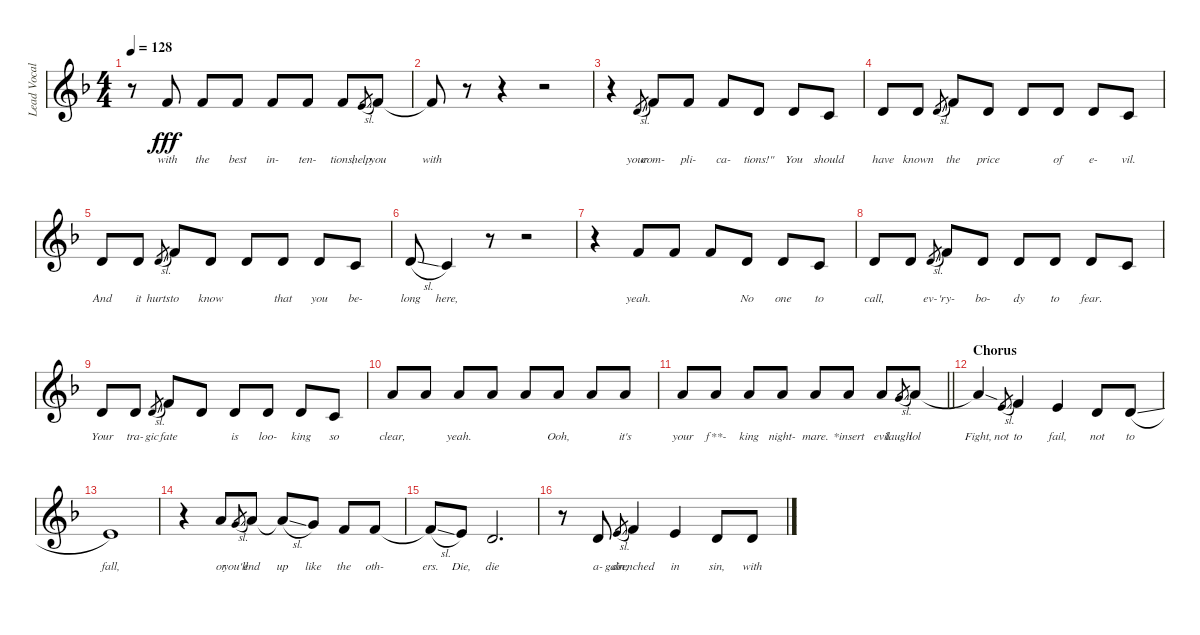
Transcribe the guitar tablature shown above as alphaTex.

\track ("Lead Vocals" "Lead Vocal") {instrument lead6voice}
\staff {score}
\tuning (E4 B3 G3 D3 A2 D2) {hide}
\ts (4 4)
\tempo 128
\clef g2
\ks dminor
r.8{dy fff} 6.2.8{lyrics (0 "with") lyrics (1 "") lyrics (2 "") lyrics (3 "") lyrics (4 "")} 6.2.8{lyrics (0 "the") lyrics (1 "") lyrics (2 "") lyrics (3 "") lyrics (4 "")} 6.2.8{lyrics (0 "best") lyrics (1 "") lyrics (2 "") lyrics (3 "") lyrics (4 "")} 6.2.8{lyrics (0 "in-") lyrics (1 "") lyrics (2 "") lyrics (3 "") lyrics (4 "")} 6.2.8{lyrics (0 "ten-") lyrics (1 "") lyrics (2 "") lyrics (3 "") lyrics (4 "")} 6.2.8{lyrics (0 "tions,") lyrics (1 "") lyrics (2 "") lyrics (3 "") lyrics (4 "")} 5.2{sl}.8{lyrics (0 "help") lyrics (1 "") lyrics (2 "") lyrics (3 "") lyrics (4 "") gr} 6.2.8{lyrics (0 "you") lyrics (1 "") lyrics (2 "") lyrics (3 "") lyrics (4 "")} |
6.2{t}.8{lyrics (0 "with") lyrics (1 "") lyrics (2 "") lyrics (3 "") lyrics (4 "")} r.8 r.4 r.2 |
r.4 3.2{sl}.8{lyrics (0 "your") lyrics (1 "") lyrics (2 "") lyrics (3 "") lyrics (4 "") gr} 6.2.8{lyrics (0 "com-") lyrics (1 "") lyrics (2 "") lyrics (3 "") lyrics (4 "")} 6.2.8{lyrics (0 "pli-") lyrics (1 "") lyrics (2 "") lyrics (3 "") lyrics (4 "")} 6.2.8{lyrics (0 "ca-") lyrics (1 "") lyrics (2 "") lyrics (3 "") lyrics (4 "")} 3.2.8{lyrics (0 "tions!\"") lyrics (1 "") lyrics (2 "") lyrics (3 "") lyrics (4 "")} 3.2.8{lyrics (0 "You") lyrics (1 "") lyrics (2 "") lyrics (3 "") lyrics (4 "")} 5.3.8{lyrics (0 "should") lyrics (1 "") lyrics (2 "") lyrics (3 "") lyrics (4 "")} |
3.2.8{lyrics (0 "have") lyrics (1 "") lyrics (2 "") lyrics (3 "") lyrics (4 "")} 3.2.8{lyrics (0 "known") lyrics (1 "") lyrics (2 "") lyrics (3 "") lyrics (4 "")} 3.2{sl}.8{lyrics (0 "") lyrics (1 "") lyrics (2 "") lyrics (3 "") lyrics (4 "") gr} 6.2.8{lyrics (0 "the") lyrics (1 "") lyrics (2 "") lyrics (3 "") lyrics (4 "")} 3.2.8{lyrics (0 "price") lyrics (1 "") lyrics (2 "") lyrics (3 "") lyrics (4 "")} 3.2.8{lyrics (0 "") lyrics (1 "") lyrics (2 "") lyrics (3 "") lyrics (4 "")} 3.2.8{lyrics (0 "of") lyrics (1 "") lyrics (2 "") lyrics (3 "") lyrics (4 "")} 3.2.8{lyrics (0 "e-") lyrics (1 "") lyrics (2 "") lyrics (3 "") lyrics (4 "")} 5.3.8{lyrics (0 "vil.") lyrics (1 "") lyrics (2 "") lyrics (3 "") lyrics (4 "")} |
3.2.8{lyrics (0 "And") lyrics (1 "") lyrics (2 "") lyrics (3 "") lyrics (4 "")} 3.2.8{lyrics (0 "it") lyrics (1 "") lyrics (2 "") lyrics (3 "") lyrics (4 "")} 3.2{sl}.8{lyrics (0 "hurts") lyrics (1 "") lyrics (2 "") lyrics (3 "") lyrics (4 "") gr} 6.2.8{lyrics (0 "to") lyrics (1 "") lyrics (2 "") lyrics (3 "") lyrics (4 "")} 3.2.8{lyrics (0 "know") lyrics (1 "") lyrics (2 "") lyrics (3 "") lyrics (4 "")} 3.2.8{lyrics (0 "") lyrics (1 "") lyrics (2 "") lyrics (3 "") lyrics (4 "")} 3.2.8{lyrics (0 "that") lyrics (1 "") lyrics (2 "") lyrics (3 "") lyrics (4 "")} 3.2.8{lyrics (0 "you") lyrics (1 "") lyrics (2 "") lyrics (3 "") lyrics (4 "")} 5.3.8{lyrics (0 "be-") lyrics (1 "") lyrics (2 "") lyrics (3 "") lyrics (4 "")} |
7.3{sl}.8{lyrics (0 "long") lyrics (1 "") lyrics (2 "") lyrics (3 "") lyrics (4 "")} 5.3.4{lyrics (0 "here,") lyrics (1 "") lyrics (2 "") lyrics (3 "") lyrics (4 "")} r.8 r.2 |
r.4 6.2.8{lyrics (0 "yeah.") lyrics (1 "") lyrics (2 "") lyrics (3 "") lyrics (4 "")} 6.2.8{lyrics (0 "") lyrics (1 "") lyrics (2 "") lyrics (3 "") lyrics (4 "")} 6.2.8{lyrics (0 "") lyrics (1 "") lyrics (2 "") lyrics (3 "") lyrics (4 "")} 3.2.8{lyrics (0 "No") lyrics (1 "") lyrics (2 "") lyrics (3 "") lyrics (4 "")} 3.2.8{lyrics (0 "one") lyrics (1 "") lyrics (2 "") lyrics (3 "") lyrics (4 "")} 5.3.8{lyrics (0 "to") lyrics (1 "") lyrics (2 "") lyrics (3 "") lyrics (4 "")} |
3.2.8{lyrics (0 "call,") lyrics (1 "") lyrics (2 "") lyrics (3 "") lyrics (4 "")} 3.2.8{lyrics (0 "") lyrics (1 "") lyrics (2 "") lyrics (3 "") lyrics (4 "")} 3.2{sl}.8{lyrics (0 "ev-") lyrics (1 "") lyrics (2 "") lyrics (3 "") lyrics (4 "") gr} 6.2.8{lyrics (0 "'ry-") lyrics (1 "") lyrics (2 "") lyrics (3 "") lyrics (4 "")} 3.2.8{lyrics (0 "bo-") lyrics (1 "") lyrics (2 "") lyrics (3 "") lyrics (4 "")} 3.2.8{lyrics (0 "dy") lyrics (1 "") lyrics (2 "") lyrics (3 "") lyrics (4 "")} 3.2.8{lyrics (0 "to") lyrics (1 "") lyrics (2 "") lyrics (3 "") lyrics (4 "")} 3.2.8{lyrics (0 "fear.") lyrics (1 "") lyrics (2 "") lyrics (3 "") lyrics (4 "")} 5.3.8{lyrics (0 "") lyrics (1 "") lyrics (2 "") lyrics (3 "") lyrics (4 "")} |
3.2.8{lyrics (0 "Your") lyrics (1 "") lyrics (2 "") lyrics (3 "") lyrics (4 "")} 3.2.8{lyrics (0 "tra-") lyrics (1 "") lyrics (2 "") lyrics (3 "") lyrics (4 "")} 3.2{sl}.8{lyrics (0 "gic") lyrics (1 "") lyrics (2 "") lyrics (3 "") lyrics (4 "") gr} 6.2.8{lyrics (0 "fate") lyrics (1 "") lyrics (2 "") lyrics (3 "") lyrics (4 "")} 3.2.8{lyrics (0 "") lyrics (1 "") lyrics (2 "") lyrics (3 "") lyrics (4 "")} 3.2.8{lyrics (0 "is") lyrics (1 "") lyrics (2 "") lyrics (3 "") lyrics (4 "")} 3.2.8{lyrics (0 "loo-") lyrics (1 "") lyrics (2 "") lyrics (3 "") lyrics (4 "")} 3.2.8{lyrics (0 "king") lyrics (1 "") lyrics (2 "") lyrics (3 "") lyrics (4 "")} 5.3.8{lyrics (0 "so") lyrics (1 "") lyrics (2 "") lyrics (3 "") lyrics (4 "")} |
5.1.8{lyrics (0 "clear,") lyrics (1 "") lyrics (2 "") lyrics (3 "") lyrics (4 "")} 5.1.8{lyrics (0 "") lyrics (1 "") lyrics (2 "") lyrics (3 "") lyrics (4 "")} 5.1.8{lyrics (0 "yeah.") lyrics (1 "") lyrics (2 "") lyrics (3 "") lyrics (4 "")} 5.1.8{lyrics (0 "") lyrics (1 "") lyrics (2 "") lyrics (3 "") lyrics (4 "")} 5.1.8{lyrics (0 "") lyrics (1 "") lyrics (2 "") lyrics (3 "") lyrics (4 "")} 5.1.8{lyrics (0 "Ooh,") lyrics (1 "") lyrics (2 "") lyrics (3 "") lyrics (4 "")} 5.1.8{lyrics (0 "") lyrics (1 "") lyrics (2 "") lyrics (3 "") lyrics (4 "")} 5.1.8{lyrics (0 "it's") lyrics (1 "") lyrics (2 "") lyrics (3 "") lyrics (4 "")} |
\barLineRight lightlight
5.1.8{lyrics (0 "your") lyrics (1 "") lyrics (2 "") lyrics (3 "") lyrics (4 "")} 5.1.8{lyrics (0 "f**-") lyrics (1 "") lyrics (2 "") lyrics (3 "") lyrics (4 "")} 5.1.8{lyrics (0 "king") lyrics (1 "") lyrics (2 "") lyrics (3 "") lyrics (4 "")} 5.1.8{lyrics (0 "night-") lyrics (1 "") lyrics (2 "") lyrics (3 "") lyrics (4 "")} 5.1.8{lyrics (0 "mare.") lyrics (1 "") lyrics (2 "") lyrics (3 "") lyrics (4 "")} 5.1.8{lyrics (0 "*insert") lyrics (1 "") lyrics (2 "") lyrics (3 "") lyrics (4 "")} 5.1.8{lyrics (0 "evil") lyrics (1 "") lyrics (2 "") lyrics (3 "") lyrics (4 "")} 3.1{sl}.8{lyrics (0 "laugh") lyrics (1 "") lyrics (2 "") lyrics (3 "") lyrics (4 "") gr} 5.1.8{lyrics (0 "lol") lyrics (1 "") lyrics (2 "") lyrics (3 "") lyrics (4 "")} |
\section ("" "Chorus")
5.1{sod t}.4{lyrics (0 "Fight,") lyrics (1 "") lyrics (2 "") lyrics (3 "") lyrics (4 "")} 5.2{sl}.8{lyrics (0 "not") lyrics (1 "") lyrics (2 "") lyrics (3 "") lyrics (4 "") gr} 6.2.4{lyrics (0 "to") lyrics (1 "") lyrics (2 "") lyrics (3 "") lyrics (4 "")} 5.2.4{lyrics (0 "fail,") lyrics (1 "") lyrics (2 "") lyrics (3 "") lyrics (4 "")} 3.2.8{lyrics (0 "not") lyrics (1 "") lyrics (2 "") lyrics (3 "") lyrics (4 "")} 3.2{sl}.8{lyrics (0 "to") lyrics (1 "") lyrics (2 "") lyrics (3 "") lyrics (4 "")} |
5.2.1{lyrics (0 "fall,") lyrics (1 "") lyrics (2 "") lyrics (3 "") lyrics (4 "")} |
r.4 5.1.8{lyrics (0 "or") lyrics (1 "") lyrics (2 "") lyrics (3 "") lyrics (4 "")} 3.1{sl}.8{lyrics (0 "you'll") lyrics (1 "") lyrics (2 "") lyrics (3 "") lyrics (4 "") gr} 5.1.8{lyrics (0 "end") lyrics (1 "") lyrics (2 "") lyrics (3 "") lyrics (4 "")} 5.1{sl t}.8{lyrics (0 "up") lyrics (1 "") lyrics (2 "") lyrics (3 "") lyrics (4 "")} 3.1.8{lyrics (0 "like") lyrics (1 "") lyrics (2 "") lyrics (3 "") lyrics (4 "")} 6.2.8{lyrics (0 "the") lyrics (1 "") lyrics (2 "") lyrics (3 "") lyrics (4 "")} 6.2.8{lyrics (0 "oth-") lyrics (1 "") lyrics (2 "") lyrics (3 "") lyrics (4 "")} |
6.2{sl t}.8{lyrics (0 "ers.") lyrics (1 "") lyrics (2 "") lyrics (3 "") lyrics (4 "")} 5.2.8{lyrics (0 "Die,") lyrics (1 "") lyrics (2 "") lyrics (3 "") lyrics (4 "")} 3.2.2{d lyrics (0 "die") lyrics (1 "") lyrics (2 "") lyrics (3 "") lyrics (4 "")} |
r.8 3.2.8{lyrics (0 "a-") lyrics (1 "") lyrics (2 "") lyrics (3 "") lyrics (4 "")} 5.2{sl}.8{lyrics (0 "gain,") lyrics (1 "") lyrics (2 "") lyrics (3 "") lyrics (4 "") gr} 6.2.4{lyrics (0 "drenched") lyrics (1 "") lyrics (2 "") lyrics (3 "") lyrics (4 "")} 5.2.4{lyrics (0 "in") lyrics (1 "") lyrics (2 "") lyrics (3 "") lyrics (4 "")} 3.2.8{lyrics (0 "sin,") lyrics (1 "") lyrics (2 "") lyrics (3 "") lyrics (4 "")} 3.2{sl}.8{lyrics (0 "with") lyrics (1 "") lyrics (2 "") lyrics (3 "") lyrics (4 "")}
